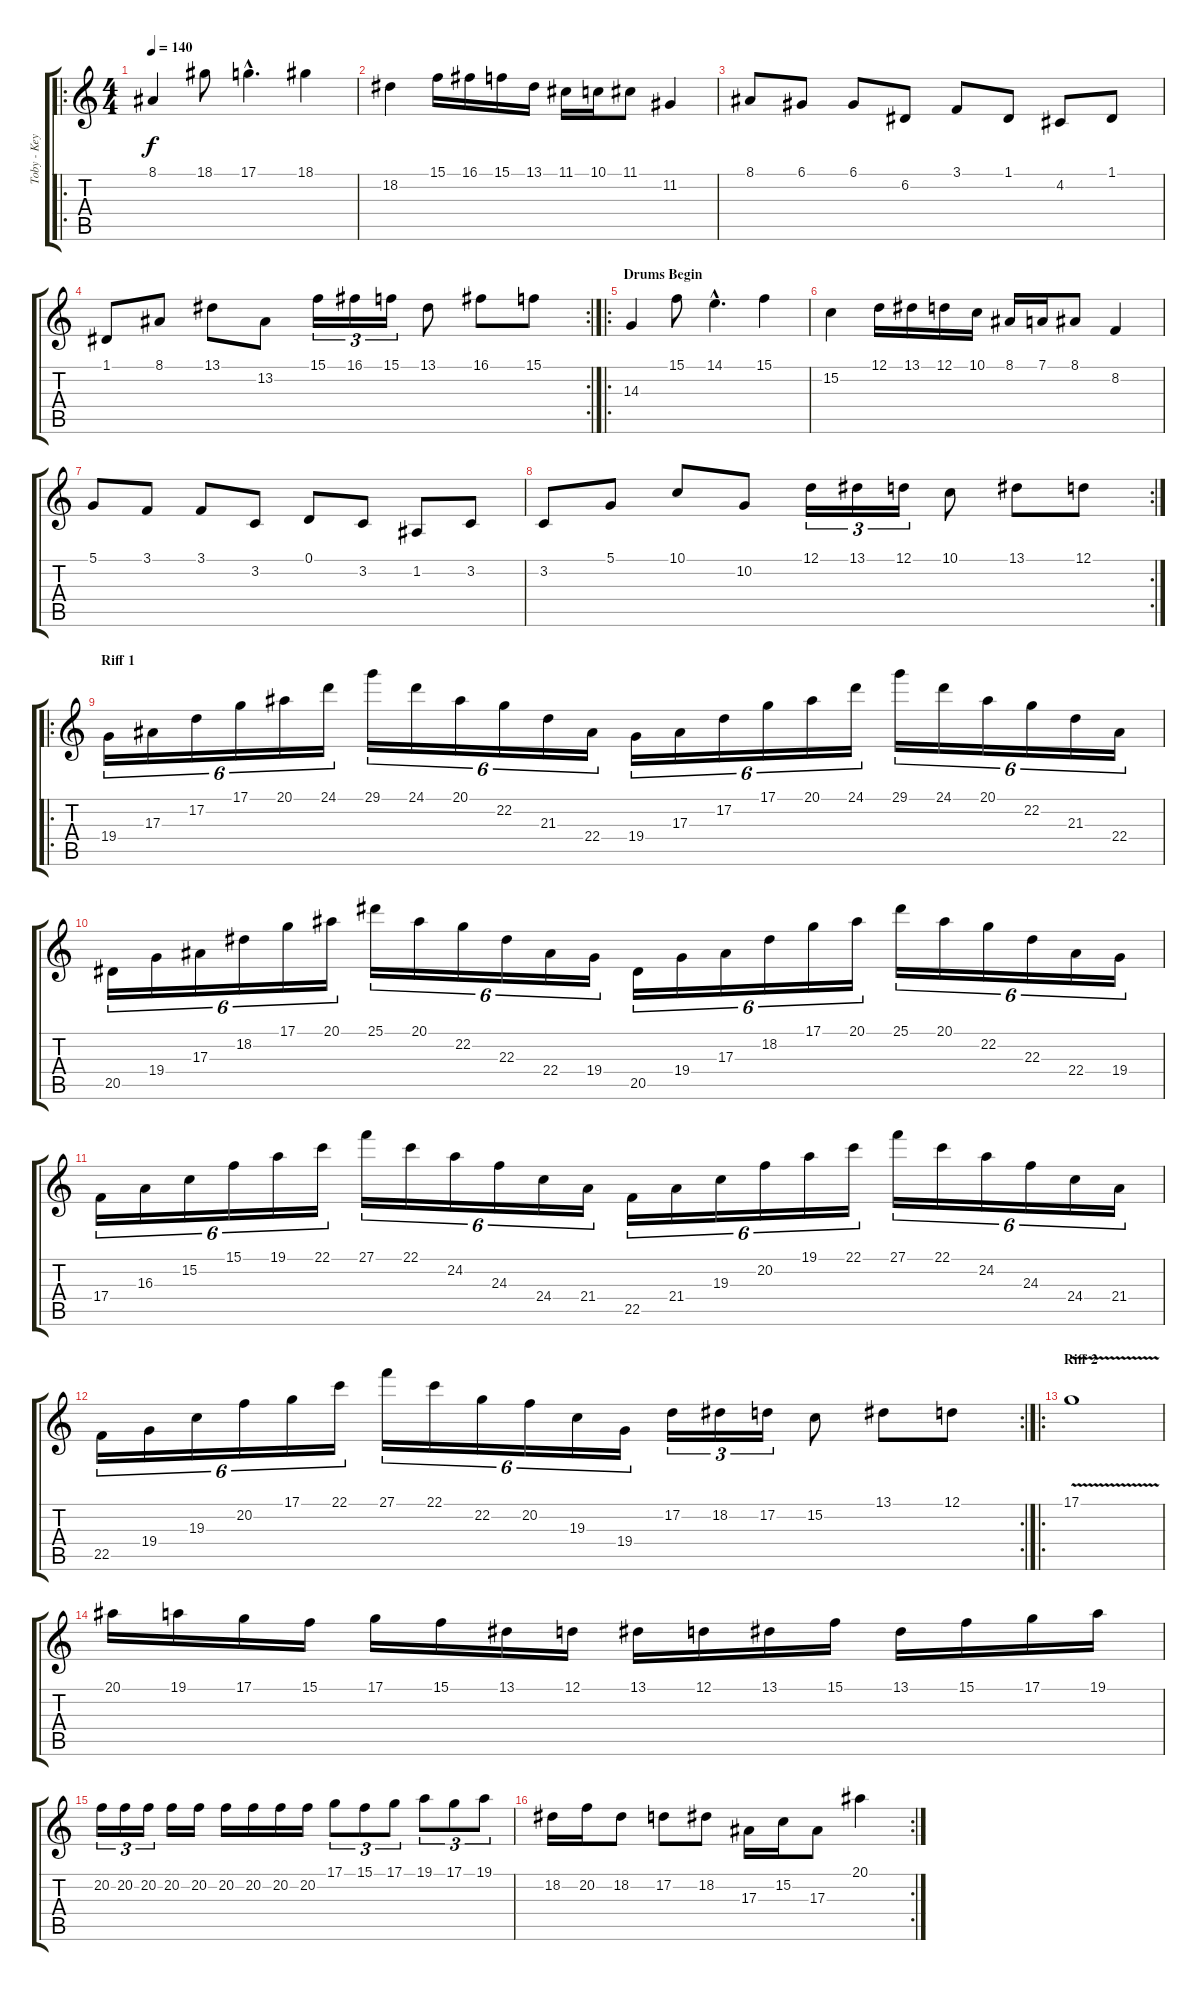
\track ("Toby - Keyboard Lead" "Toby - Key") {instrument churchorgan}
\staff {score tabs}
\tuning (D4 A3 F3 C3 G2 D2) {hide}
\ro
\ts (4 4)
\tempo 140
\clef g2
\ks c
8.1.4{dy f} 18.1.8 17.1{hac}.4{d} 18.1.4 |
18.2.4 15.1.16 16.1.16 15.1.16 13.1.16 11.1.16 10.1.16 11.1.8 11.2.4 |
8.1.8 6.1.8 6.1.8 6.2.8 3.1.8 1.1.8 4.2.8 1.1.8 |
\rc 2
1.1.8 8.1.8 13.1.8 13.2.8 15.1.16{tu (3 2)} 16.1.16{tu (3 2)} 15.1.16{tu (3 2)} 13.1.8 16.1.8 15.1.8 |
\ro
\section ("" "Drums Begin")
14.3.4 15.1.8 14.1{hac}.4{d} 15.1.4 |
15.2.4 12.1.16 13.1.16 12.1.16 10.1.16 8.1.16 7.1.16 8.1.8 8.2.4 |
5.1.8 3.1.8 3.1.8 3.2.8 0.1.8 3.2.8 1.2.8 3.2.8 |
\rc 2
3.2.8 5.1.8 10.1.8 10.2.8 12.1.16{tu (3 2)} 13.1.16{tu (3 2)} 12.1.16{tu (3 2)} 10.1.8 13.1.8 12.1.8 |
\ro
\section ("" "Riff 1")
19.4.16{tu (6 4) instrument lead1square} 17.3.16{tu (6 4)} 17.2.16{tu (6 4)} 17.1.16{tu (6 4)} 20.1.16{tu (6 4)} 24.1.16{tu (6 4)} 29.1.16{tu (6 4)} 24.1.16{tu (6 4)} 20.1.16{tu (6 4)} 22.2.16{tu (6 4)} 21.3.16{tu (6 4)} 22.4.16{tu (6 4)} 19.4.16{tu (6 4)} 17.3.16{tu (6 4)} 17.2.16{tu (6 4)} 17.1.16{tu (6 4)} 20.1.16{tu (6 4)} 24.1.16{tu (6 4)} 29.1.16{tu (6 4)} 24.1.16{tu (6 4)} 20.1.16{tu (6 4)} 22.2.16{tu (6 4)} 21.3.16{tu (6 4)} 22.4.16{tu (6 4)} |
20.5.16{tu (6 4)} 19.4.16{tu (6 4)} 17.3.16{tu (6 4)} 18.2.16{tu (6 4)} 17.1.16{tu (6 4)} 20.1.16{tu (6 4)} 25.1.16{tu (6 4)} 20.1.16{tu (6 4)} 22.2.16{tu (6 4)} 22.3.16{tu (6 4)} 22.4.16{tu (6 4)} 19.4.16{tu (6 4)} 20.5.16{tu (6 4)} 19.4.16{tu (6 4)} 17.3.16{tu (6 4)} 18.2.16{tu (6 4)} 17.1.16{tu (6 4)} 20.1.16{tu (6 4)} 25.1.16{tu (6 4)} 20.1.16{tu (6 4)} 22.2.16{tu (6 4)} 22.3.16{tu (6 4)} 22.4.16{tu (6 4)} 19.4.16{tu (6 4)} |
17.4.16{tu (6 4)} 16.3.16{tu (6 4)} 15.2.16{tu (6 4)} 15.1.16{tu (6 4)} 19.1.16{tu (6 4)} 22.1.16{tu (6 4)} 27.1.16{tu (6 4)} 22.1.16{tu (6 4)} 24.2.16{tu (6 4)} 24.3.16{tu (6 4)} 24.4.16{tu (6 4)} 21.4.16{tu (6 4)} 22.5.16{tu (6 4)} 21.4.16{tu (6 4)} 19.3.16{tu (6 4)} 20.2.16{tu (6 4)} 19.1.16{tu (6 4)} 22.1.16{tu (6 4)} 27.1.16{tu (6 4)} 22.1.16{tu (6 4)} 24.2.16{tu (6 4)} 24.3.16{tu (6 4)} 24.4.16{tu (6 4)} 21.4.16{tu (6 4)} |
\rc 2
22.5.16{tu (6 4)} 19.4.16{tu (6 4)} 19.3.16{tu (6 4)} 20.2.16{tu (6 4)} 17.1.16{tu (6 4)} 22.1.16{tu (6 4)} 27.1.16{tu (6 4)} 22.1.16{tu (6 4)} 22.2.16{tu (6 4)} 20.2.16{tu (6 4)} 19.3.16{tu (6 4)} 19.4.16{tu (6 4)} 17.2.16{tu (3 2)} 18.2.16{tu (3 2)} 17.2.16{tu (3 2)} 15.2.8 13.1.8 12.1.8 |
\ro
\section ("" "Riff 2")
17.1{v}.1 |
20.1.16 19.1.16 17.1.16 15.1.16 17.1.16 15.1.16 13.1.16 12.1.16 13.1.16 12.1.16 13.1.16 15.1.16 13.1.16 15.1.16 17.1.16 19.1.16 |
20.2.16{tu (3 2)} 20.2.16{tu (3 2)} 20.2.16{tu (3 2)} 20.2.16 20.2.16 20.2.16 20.2.16 20.2.16 20.2.16 17.1.8{tu (3 2)} 15.1.8{tu (3 2)} 17.1.8{tu (3 2)} 19.1.8{tu (3 2)} 17.1.8{tu (3 2)} 19.1.8{tu (3 2)} |
\rc 2
18.2.16 20.2.16 18.2.8 17.2.8 18.2.8 17.3.16 15.2.16 17.3.8 20.1.4
